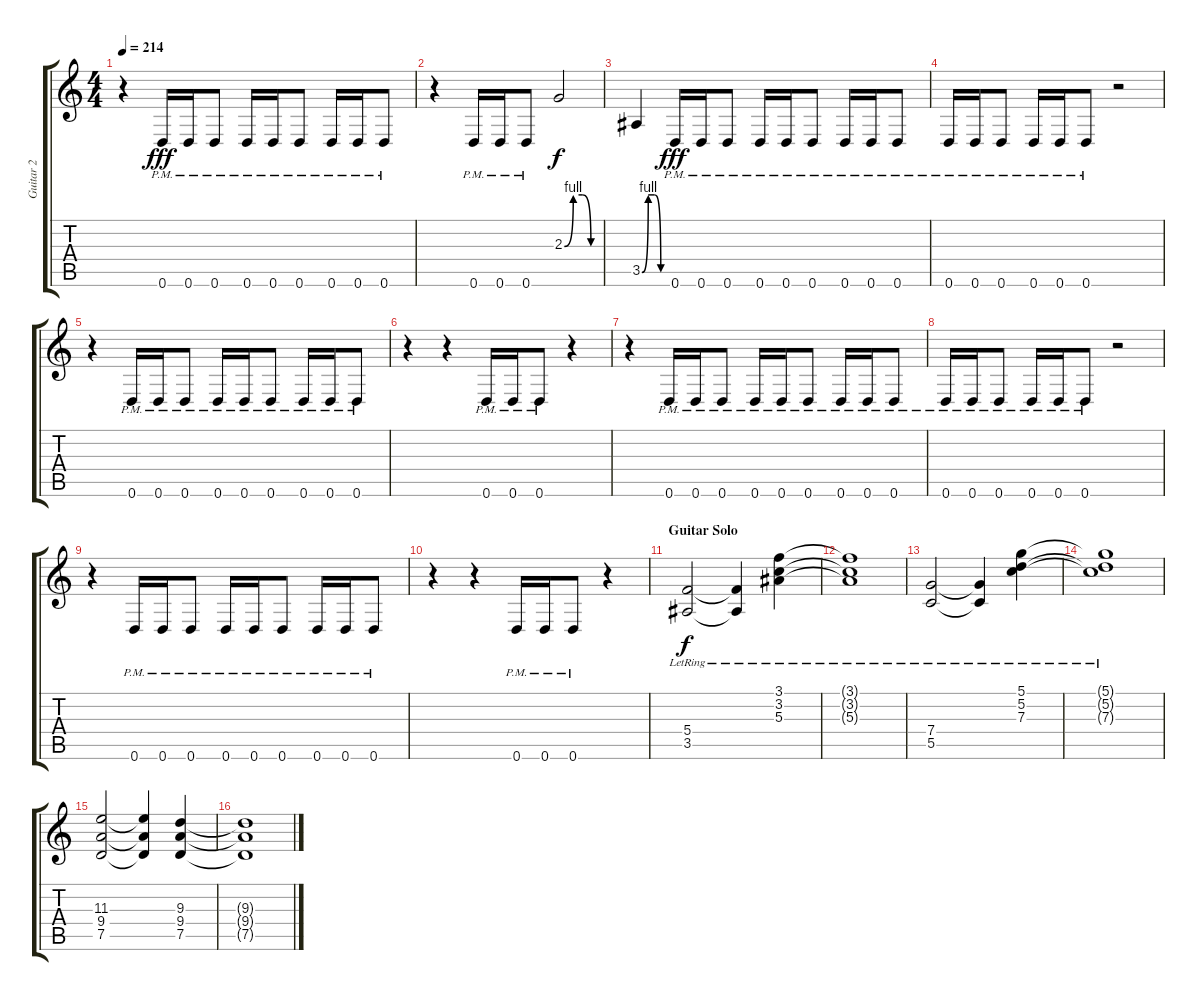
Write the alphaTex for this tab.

\track ("Guitar 2" "Guitar 2") {instrument distortionguitar}
\staff {score tabs}
\tuning (D4 A3 F3 C3 G2 D2) {hide}
\ts (4 4)
\tempo 214
\clef g2
\ks c
r.4{dy fff} 0.6{pm}.16 0.6{pm}.16 0.6{pm}.8 0.6{pm}.16 0.6{pm}.16 0.6{pm}.8 0.6{pm}.16 0.6{pm}.16 0.6{pm}.8 |
r.4 0.6{pm}.16 0.6{pm}.16 0.6{pm}.8 2.3{be (custom 0 0 15 4 30 4 45 0 60 0)}.2{dy f} |
3.5{be (custom 0 0 15 4 30 4 45 0 60 0)}.4 0.6{pm}.16{dy fff} 0.6{pm}.16 0.6{pm}.8 0.6{pm}.16 0.6{pm}.16 0.6{pm}.8 0.6{pm}.16 0.6{pm}.16 0.6{pm}.8 |
0.6{pm}.16 0.6{pm}.16 0.6{pm}.8 0.6{pm}.16 0.6{pm}.16 0.6{pm}.8 r.2 |
r.4 0.6{pm}.16 0.6{pm}.16 0.6{pm}.8 0.6{pm}.16 0.6{pm}.16 0.6{pm}.8 0.6{pm}.16 0.6{pm}.16 0.6{pm}.8 |
r.4 r.4 0.6{pm}.16 0.6{pm}.16 0.6{pm}.8 r.4 |
r.4 0.6{pm}.16 0.6{pm}.16 0.6{pm}.8 0.6{pm}.16 0.6{pm}.16 0.6{pm}.8 0.6{pm}.16 0.6{pm}.16 0.6{pm}.8 |
0.6{pm}.16 0.6{pm}.16 0.6{pm}.8 0.6{pm}.16 0.6{pm}.16 0.6{pm}.8 r.2 |
r.4 0.6{pm}.16 0.6{pm}.16 0.6{pm}.8 0.6{pm}.16 0.6{pm}.16 0.6{pm}.8 0.6{pm}.16 0.6{pm}.16 0.6{pm}.8 |
r.4 r.4 0.6{pm}.16 0.6{pm}.16 0.6{pm}.8 r.4 |
\section ("" "Guitar Solo")
(5.4{lr} 3.5{lr}).2{dy f} (5.4{lr t} 3.5{lr t}).4 (3.1{lr} 3.2{lr} 5.3{lr}).4 |
(3.1{lr t} 3.2{lr t} 5.3{lr t}).1 |
(7.4{lr} 5.5{lr}).2 (7.4{lr t} 5.5{lr t}).4 (5.1{lr} 5.2{lr} 7.3{lr}).4 |
(5.1{lr t} 5.2{lr t} 7.3{lr t}).1 |
(11.3 9.4 7.5).2 (11.3{t} 9.4{t} 7.5{t}).4 (9.3 9.4 7.5).4 |
(9.3{t} 9.4{t} 7.5{t}).1
